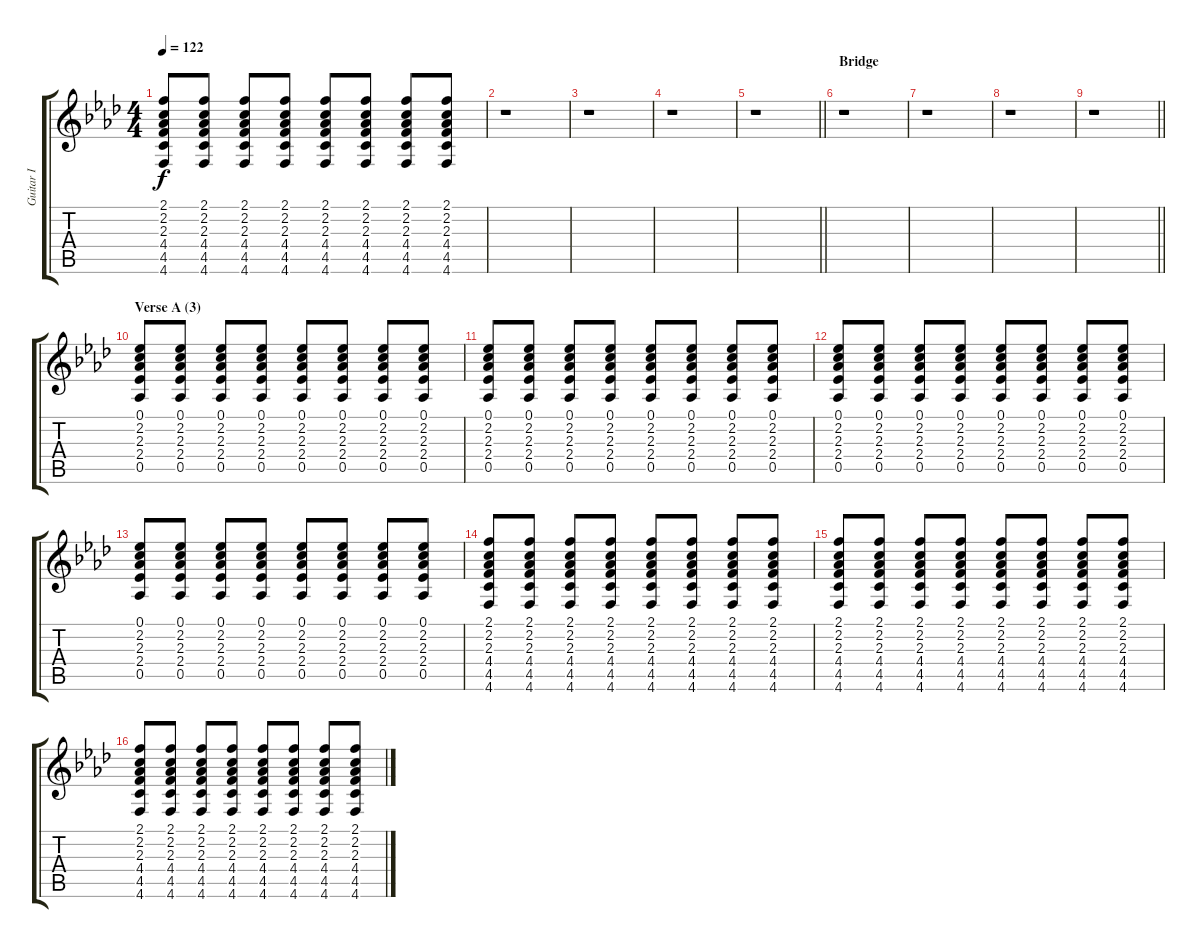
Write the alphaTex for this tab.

\track ("Guitar I" "Guitar I") {instrument electricguitarclean}
\staff {score tabs}
\tuning (Eb4 Bb3 Gb3 Db3 Ab2 Db2) {hide}
\ts (4 4)
\tempo 122
\clef g2
\ks ab
(2.1 2.2 2.3 4.4 4.5 4.6).8{dy f} (2.1 2.2 2.3 4.4 4.5 4.6).8 (2.1 2.2 2.3 4.4 4.5 4.6).8 (2.1 2.2 2.3 4.4 4.5 4.6).8 (2.1 2.2 2.3 4.4 4.5 4.6).8 (2.1 2.2 2.3 4.4 4.5 4.6).8 (2.1 2.2 2.3 4.4 4.5 4.6).8 (2.1 2.2 2.3 4.4 4.5 4.6).8 |
r.1 |
r.1 |
r.1 |
\barLineRight lightlight
r.1 |
\section ("" "Bridge")
r.1 |
r.1 |
r.1 |
\barLineRight lightlight
r.1 |
\section ("" "Verse A (3)")
(0.1 2.2 2.3 2.4 0.5).8 (0.1 2.2 2.3 2.4 0.5).8 (0.1 2.2 2.3 2.4 0.5).8 (0.1 2.2 2.3 2.4 0.5).8 (0.1 2.2 2.3 2.4 0.5).8 (0.1 2.2 2.3 2.4 0.5).8 (0.1 2.2 2.3 2.4 0.5).8 (0.1 2.2 2.3 2.4 0.5).8 |
(0.1 2.2 2.3 2.4 0.5).8 (0.1 2.2 2.3 2.4 0.5).8 (0.1 2.2 2.3 2.4 0.5).8 (0.1 2.2 2.3 2.4 0.5).8 (0.1 2.2 2.3 2.4 0.5).8 (0.1 2.2 2.3 2.4 0.5).8 (0.1 2.2 2.3 2.4 0.5).8 (0.1 2.2 2.3 2.4 0.5).8 |
(0.1 2.2 2.3 2.4 0.5).8 (0.1 2.2 2.3 2.4 0.5).8 (0.1 2.2 2.3 2.4 0.5).8 (0.1 2.2 2.3 2.4 0.5).8 (0.1 2.2 2.3 2.4 0.5).8 (0.1 2.2 2.3 2.4 0.5).8 (0.1 2.2 2.3 2.4 0.5).8 (0.1 2.2 2.3 2.4 0.5).8 |
(0.1 2.2 2.3 2.4 0.5).8 (0.1 2.2 2.3 2.4 0.5).8 (0.1 2.2 2.3 2.4 0.5).8 (0.1 2.2 2.3 2.4 0.5).8 (0.1 2.2 2.3 2.4 0.5).8 (0.1 2.2 2.3 2.4 0.5).8 (0.1 2.2 2.3 2.4 0.5).8 (0.1 2.2 2.3 2.4 0.5).8 |
(2.1 2.2 2.3 4.4 4.5 4.6).8 (2.1 2.2 2.3 4.4 4.5 4.6).8 (2.1 2.2 2.3 4.4 4.5 4.6).8 (2.1 2.2 2.3 4.4 4.5 4.6).8 (2.1 2.2 2.3 4.4 4.5 4.6).8 (2.1 2.2 2.3 4.4 4.5 4.6).8 (2.1 2.2 2.3 4.4 4.5 4.6).8 (2.1 2.2 2.3 4.4 4.5 4.6).8 |
(2.1 2.2 2.3 4.4 4.5 4.6).8 (2.1 2.2 2.3 4.4 4.5 4.6).8 (2.1 2.2 2.3 4.4 4.5 4.6).8 (2.1 2.2 2.3 4.4 4.5 4.6).8 (2.1 2.2 2.3 4.4 4.5 4.6).8 (2.1 2.2 2.3 4.4 4.5 4.6).8 (2.1 2.2 2.3 4.4 4.5 4.6).8 (2.1 2.2 2.3 4.4 4.5 4.6).8 |
(2.1 2.2 2.3 4.4 4.5 4.6).8 (2.1 2.2 2.3 4.4 4.5 4.6).8 (2.1 2.2 2.3 4.4 4.5 4.6).8 (2.1 2.2 2.3 4.4 4.5 4.6).8 (2.1 2.2 2.3 4.4 4.5 4.6).8 (2.1 2.2 2.3 4.4 4.5 4.6).8 (2.1 2.2 2.3 4.4 4.5 4.6).8 (2.1 2.2 2.3 4.4 4.5 4.6).8
